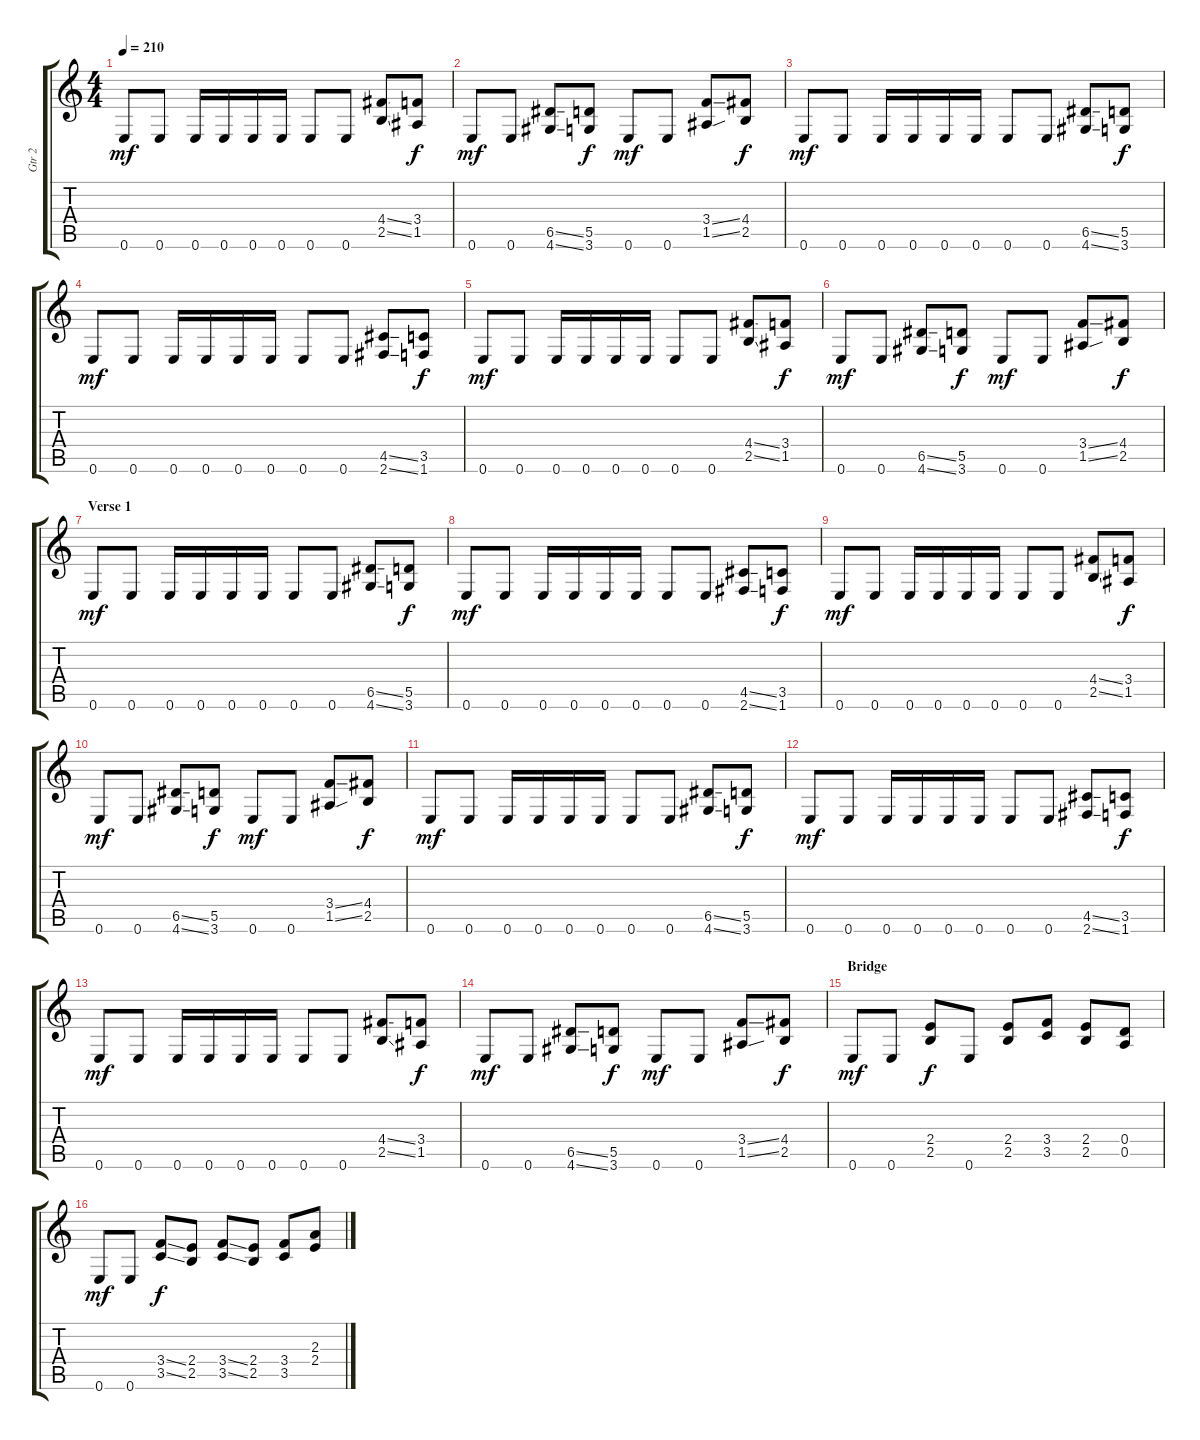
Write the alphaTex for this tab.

\track ("Gtr 2" "Gtr 2") {instrument distortionguitar}
\staff {score tabs}
\tuning (E4 B3 G3 D3 A2 E2) {hide}
\ts (4 4)
\tempo 210
\clef g2
\ks c
0.6.8{dy mf} 0.6.8 0.6.16 0.6.16 0.6.16 0.6.16 0.6.8 0.6.8 (4.4{ss} 2.5{ss}).8 (3.4 1.5).8{dy f} |
0.6.8{dy mf} 0.6.8 (6.5{ss} 4.6{ss}).8 (5.5 3.6).8{dy f} 0.6.8{dy mf} 0.6.8 (3.4{ss} 1.5{ss}).8 (4.4 2.5).8{dy f} |
0.6.8{dy mf} 0.6.8 0.6.16 0.6.16 0.6.16 0.6.16 0.6.8 0.6.8 (6.5{ss} 4.6{ss}).8 (5.5 3.6).8{dy f} |
0.6.8{dy mf} 0.6.8 0.6.16 0.6.16 0.6.16 0.6.16 0.6.8 0.6.8 (4.5{ss} 2.6{ss}).8 (3.5 1.6).8{dy f} |
0.6.8{dy mf} 0.6.8 0.6.16 0.6.16 0.6.16 0.6.16 0.6.8 0.6.8 (4.4{ss} 2.5{ss}).8 (3.4 1.5).8{dy f} |
0.6.8{dy mf} 0.6.8 (6.5{ss} 4.6{ss}).8 (5.5 3.6).8{dy f} 0.6.8{dy mf} 0.6.8 (3.4{ss} 1.5{ss}).8 (4.4 2.5).8{dy f} |
\section ("" "Verse 1")
0.6.8{dy mf} 0.6.8 0.6.16 0.6.16 0.6.16 0.6.16 0.6.8 0.6.8 (6.5{ss} 4.6{ss}).8 (5.5 3.6).8{dy f} |
0.6.8{dy mf} 0.6.8 0.6.16 0.6.16 0.6.16 0.6.16 0.6.8 0.6.8 (4.5{ss} 2.6{ss}).8 (3.5 1.6).8{dy f} |
0.6.8{dy mf} 0.6.8 0.6.16 0.6.16 0.6.16 0.6.16 0.6.8 0.6.8 (4.4{ss} 2.5{ss}).8 (3.4 1.5).8{dy f} |
0.6.8{dy mf} 0.6.8 (6.5{ss} 4.6{ss}).8 (5.5 3.6).8{dy f} 0.6.8{dy mf} 0.6.8 (3.4{ss} 1.5{ss}).8 (4.4 2.5).8{dy f} |
0.6.8{dy mf} 0.6.8 0.6.16 0.6.16 0.6.16 0.6.16 0.6.8 0.6.8 (6.5{ss} 4.6{ss}).8 (5.5 3.6).8{dy f} |
0.6.8{dy mf} 0.6.8 0.6.16 0.6.16 0.6.16 0.6.16 0.6.8 0.6.8 (4.5{ss} 2.6{ss}).8 (3.5 1.6).8{dy f} |
0.6.8{dy mf} 0.6.8 0.6.16 0.6.16 0.6.16 0.6.16 0.6.8 0.6.8 (4.4{ss} 2.5{ss}).8 (3.4 1.5).8{dy f} |
0.6.8{dy mf} 0.6.8 (6.5{ss} 4.6{ss}).8 (5.5 3.6).8{dy f} 0.6.8{dy mf} 0.6.8 (3.4{ss} 1.5{ss}).8 (4.4 2.5).8{dy f} |
\section ("" "Bridge")
0.6.8{dy mf} 0.6.8 (2.4 2.5).8{dy f} 0.6.8 (2.4 2.5).8 (3.4 3.5).8 (2.4 2.5).8 (0.4 0.5).8 |
0.6.8{dy mf} 0.6.8 (3.4{ss} 3.5{ss}).8{dy f} (2.4 2.5).8 (3.4{ss} 3.5{ss}).8 (2.4 2.5).8 (3.4 3.5).8 (2.3 2.4).8
